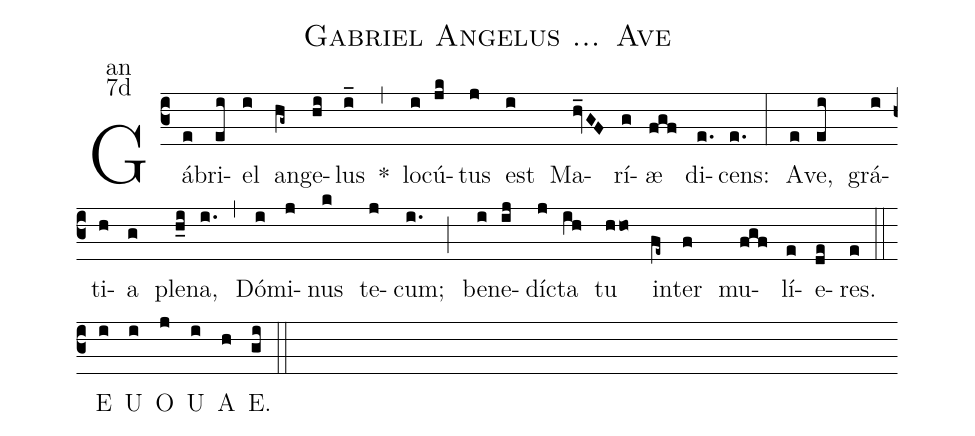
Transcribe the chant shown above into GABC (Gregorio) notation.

name:Gabriel Angelus ... Ave;
office-part:an;
mode:7d;
%%
(c3)Gá(e)bri(ei)el(i) an(hg~)ge(hi)lus(i_) <sp>*</sp>(,) lo(i)cú(jk)tus(j) est(i) Ma(hv_GF)rí(g)æ(fgf) di(e.)cens:(e.) (:) A(e)ve,(ei) grá(i)ti(h)a(g) ple(h_i)na,(i.) (,) Dó(i)mi(j)nus(k) te(j)cum;(i.) (;) be(i)ne(ij)díc(j)ta(ih) tu(hho) in(fe~)ter(f) mu(fgf)lí(e)e(de)res.(e) (::)
<eu>E(i) U(i) O(j) U(i) A(h) E.</eu>(gi) (::)
